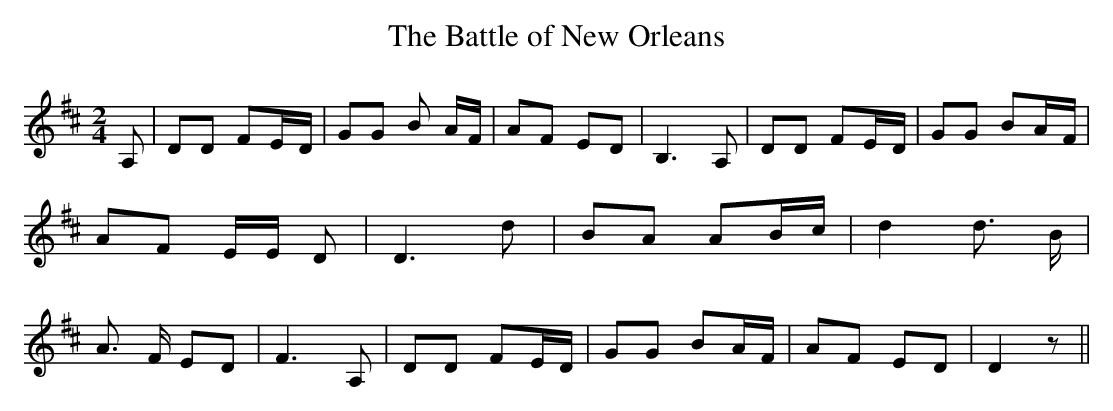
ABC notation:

X:1
T:The Battle of New Orleans
M:2/4
L:1/8
K:D
 A,| DD FE/2-D/2| GG B A/2F/2| AF ED| B,3 A,| DD FE/2-D/2| GG BA/2-F/2|\
 AF E/2E/2 D| D3 d| BA AB/2-c/2| d2 d3/2 B/2| A3/2 F/2 ED| F3 A,| DD FE/2-D/2|\
 GG BA/2-F/2| AF ED| D2 z||
